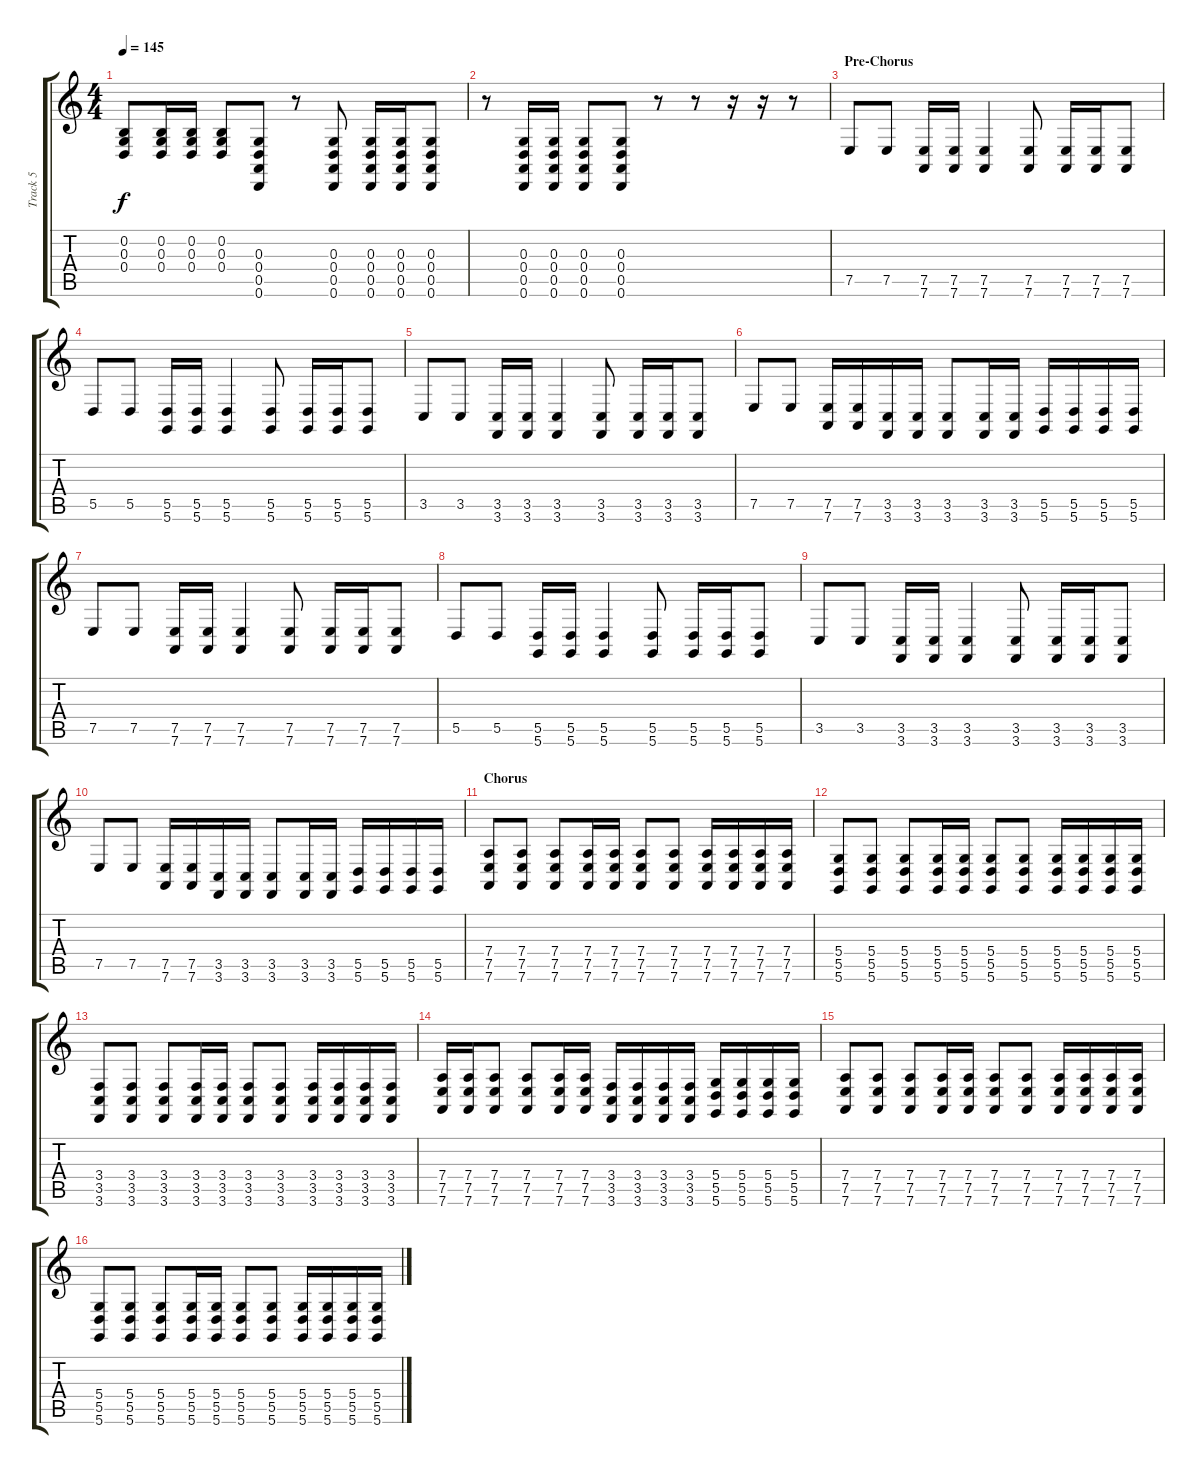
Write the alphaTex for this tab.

\track ("Track 5" "Track 5") {instrument synthdrum}
\staff {score tabs}
\tuning (E4 B3 G3 D3 A2 D2) {hide}
\ts (4 4)
\tempo 145
\clef g2
\ks c
(0.2 0.3 0.4).8{dy f} (0.2 0.3 0.4).16 (0.2 0.3 0.4).16 (0.2 0.3 0.4).8 (0.3 0.4 0.5 0.6).8 r.8 (0.3 0.4 0.5 0.6).8 (0.3 0.4 0.5 0.6).16 (0.3 0.4 0.5 0.6).16 (0.3 0.4 0.5 0.6).8 |
r.8 (0.3 0.4 0.5 0.6).16 (0.3 0.4 0.5 0.6).16 (0.3 0.4 0.5 0.6).8 (0.3 0.4 0.5 0.6).8 r.8 r.8 r.16 r.16 r.8 |
\section ("" "Pre-Chorus")
7.5.8{volume 11} 7.5.8 (7.5 7.6).16 (7.5 7.6).16 (7.5 7.6).4 (7.5 7.6).8 (7.5 7.6).16 (7.5 7.6).16 (7.5 7.6).8 |
5.5.8 5.5.8 (5.5 5.6).16 (5.5 5.6).16 (5.5 5.6).4 (5.5 5.6).8 (5.5 5.6).16 (5.5 5.6).16 (5.5 5.6).8 |
3.5.8{volume 16} 3.5.8 (3.5 3.6).16 (3.5 3.6).16 (3.5 3.6).4 (3.5 3.6).8 (3.5 3.6).16 (3.5 3.6).16 (3.5 3.6).8 |
7.5.8 7.5.8 (7.5 7.6).16 (7.5 7.6).16 (3.5 3.6).16 (3.5 3.6).16 (3.5 3.6).8 (3.5 3.6).16 (3.5 3.6).16 (5.5 5.6).16 (5.5 5.6).16 (5.5 5.6).16 (5.5 5.6).16 |
7.5.8{volume 11} 7.5.8 (7.5 7.6).16 (7.5 7.6).16 (7.5 7.6).4 (7.5 7.6).8 (7.5 7.6).16 (7.5 7.6).16 (7.5 7.6).8 |
5.5.8 5.5.8 (5.5 5.6).16 (5.5 5.6).16 (5.5 5.6).4 (5.5 5.6).8 (5.5 5.6).16 (5.5 5.6).16 (5.5 5.6).8 |
3.5.8{volume 16} 3.5.8 (3.5 3.6).16 (3.5 3.6).16 (3.5 3.6).4 (3.5 3.6).8 (3.5 3.6).16 (3.5 3.6).16 (3.5 3.6).8 |
7.5.8 7.5.8 (7.5 7.6).16 (7.5 7.6).16 (3.5 3.6).16 (3.5 3.6).16 (3.5 3.6).8 (3.5 3.6).16 (3.5 3.6).16 (5.5 5.6).16 (5.5 5.6).16 (5.5 5.6).16 (5.5 5.6).16 |
\section ("" "Chorus")
(7.4 7.5 7.6).8 (7.4 7.5 7.6).8 (7.4 7.5 7.6).8 (7.4 7.5 7.6).16 (7.4 7.5 7.6).16 (7.4 7.5 7.6).8 (7.4 7.5 7.6).8 (7.4 7.5 7.6).16 (7.4 7.5 7.6).16 (7.4 7.5 7.6).16 (7.4 7.5 7.6).16 |
(5.4 5.5 5.6).8 (5.4 5.5 5.6).8 (5.4 5.5 5.6).8 (5.4 5.5 5.6).16 (5.4 5.5 5.6).16 (5.4 5.5 5.6).8 (5.4 5.5 5.6).8 (5.4 5.5 5.6).16 (5.4 5.5 5.6).16 (5.4 5.5 5.6).16 (5.4 5.5 5.6).16 |
(3.4 3.5 3.6).8 (3.4 3.5 3.6).8 (3.4 3.5 3.6).8 (3.4 3.5 3.6).16 (3.4 3.5 3.6).16 (3.4 3.5 3.6).8 (3.4 3.5 3.6).8 (3.4 3.5 3.6).16 (3.4 3.5 3.6).16 (3.4 3.5 3.6).16 (3.4 3.5 3.6).16 |
(7.4 7.5 7.6).16 (7.4 7.5 7.6).16 (7.4 7.5 7.6).8 (7.4 7.5 7.6).8 (7.4 7.5 7.6).16 (7.4 7.5 7.6).16 (3.4 3.5 3.6).16 (3.4 3.5 3.6).16 (3.4 3.5 3.6).16 (3.4 3.5 3.6).16 (5.4 5.5 5.6).16 (5.4 5.5 5.6).16 (5.4 5.5 5.6).16 (5.4 5.5 5.6).16 |
(7.4 7.5 7.6).8 (7.4 7.5 7.6).8 (7.4 7.5 7.6).8 (7.4 7.5 7.6).16 (7.4 7.5 7.6).16 (7.4 7.5 7.6).8 (7.4 7.5 7.6).8 (7.4 7.5 7.6).16 (7.4 7.5 7.6).16 (7.4 7.5 7.6).16 (7.4 7.5 7.6).16 |
(5.4 5.5 5.6).8 (5.4 5.5 5.6).8 (5.4 5.5 5.6).8 (5.4 5.5 5.6).16 (5.4 5.5 5.6).16 (5.4 5.5 5.6).8 (5.4 5.5 5.6).8 (5.4 5.5 5.6).16 (5.4 5.5 5.6).16 (5.4 5.5 5.6).16 (5.4 5.5 5.6).16
